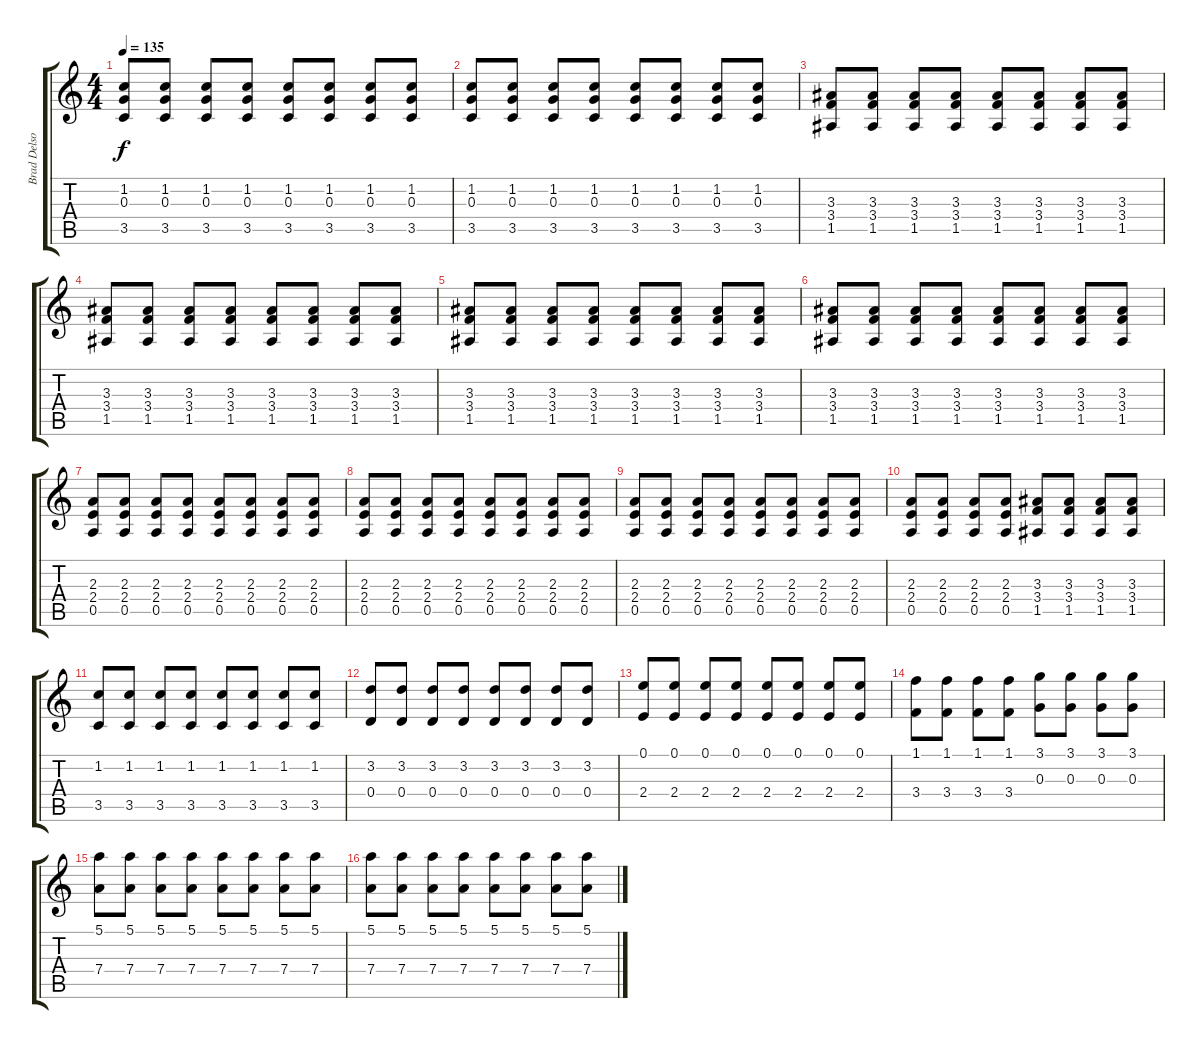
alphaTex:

\track ("Brad Delson - Guitar" "Brad Delso") {instrument overdrivenguitar}
\staff {score tabs}
\tuning (E4 B3 G3 D3 A2 E2) {hide}
\ts (4 4)
\tempo 135
\clef g2
\ks c
(1.2 0.3 3.5).8{dy f} (1.2 0.3 3.5).8 (1.2 0.3 3.5).8 (1.2 0.3 3.5).8 (1.2 0.3 3.5).8 (1.2 0.3 3.5).8 (1.2 0.3 3.5).8 (1.2 0.3 3.5).8 |
(1.2 0.3 3.5).8 (1.2 0.3 3.5).8 (1.2 0.3 3.5).8 (1.2 0.3 3.5).8 (1.2 0.3 3.5).8 (1.2 0.3 3.5).8 (1.2 0.3 3.5).8 (1.2 0.3 3.5).8 |
(3.3 3.4 1.5).8 (3.3 3.4 1.5).8 (3.3 3.4 1.5).8 (3.3 3.4 1.5).8 (3.3 3.4 1.5).8 (3.3 3.4 1.5).8 (3.3 3.4 1.5).8 (3.3 3.4 1.5).8 |
(3.3 3.4 1.5).8 (3.3 3.4 1.5).8 (3.3 3.4 1.5).8 (3.3 3.4 1.5).8 (3.3 3.4 1.5).8 (3.3 3.4 1.5).8 (3.3 3.4 1.5).8 (3.3 3.4 1.5).8 |
(3.3 3.4 1.5).8 (3.3 3.4 1.5).8 (3.3 3.4 1.5).8 (3.3 3.4 1.5).8 (3.3 3.4 1.5).8 (3.3 3.4 1.5).8 (3.3 3.4 1.5).8 (3.3 3.4 1.5).8 |
(3.3 3.4 1.5).8 (3.3 3.4 1.5).8 (3.3 3.4 1.5).8 (3.3 3.4 1.5).8 (3.3 3.4 1.5).8 (3.3 3.4 1.5).8 (3.3 3.4 1.5).8 (3.3 3.4 1.5).8 |
(2.3 2.4 0.5).8 (2.3 2.4 0.5).8 (2.3 2.4 0.5).8 (2.3 2.4 0.5).8 (2.3 2.4 0.5).8 (2.3 2.4 0.5).8 (2.3 2.4 0.5).8 (2.3 2.4 0.5).8 |
(2.3 2.4 0.5).8 (2.3 2.4 0.5).8 (2.3 2.4 0.5).8 (2.3 2.4 0.5).8 (2.3 2.4 0.5).8 (2.3 2.4 0.5).8 (2.3 2.4 0.5).8 (2.3 2.4 0.5).8 |
(2.3 2.4 0.5).8 (2.3 2.4 0.5).8 (2.3 2.4 0.5).8 (2.3 2.4 0.5).8 (2.3 2.4 0.5).8 (2.3 2.4 0.5).8 (2.3 2.4 0.5).8 (2.3 2.4 0.5).8 |
(2.3 2.4 0.5).8 (2.3 2.4 0.5).8 (2.3 2.4 0.5).8 (2.3 2.4 0.5).8 (3.3 3.4 1.5).8 (3.3 3.4 1.5).8 (3.3 3.4 1.5).8 (3.3 3.4 1.5).8 |
(1.2 3.5).8 (1.2 3.5).8 (1.2 3.5).8 (1.2 3.5).8 (1.2 3.5).8 (1.2 3.5).8 (1.2 3.5).8 (1.2 3.5).8 |
(3.2 0.4).8 (3.2 0.4).8 (3.2 0.4).8 (3.2 0.4).8 (3.2 0.4).8 (3.2 0.4).8 (3.2 0.4).8 (3.2 0.4).8 |
(0.1 2.4).8 (0.1 2.4).8 (0.1 2.4).8 (0.1 2.4).8 (0.1 2.4).8 (0.1 2.4).8 (0.1 2.4).8 (0.1 2.4).8 |
(1.1 3.4).8 (1.1 3.4).8 (1.1 3.4).8 (1.1 3.4).8 (3.1 0.3).8 (3.1 0.3).8 (3.1 0.3).8 (3.1 0.3).8 |
(5.1 7.4).8 (5.1 7.4).8 (5.1 7.4).8 (5.1 7.4).8 (5.1 7.4).8 (5.1 7.4).8 (5.1 7.4).8 (5.1 7.4).8 |
(5.1 7.4).8 (5.1 7.4).8 (5.1 7.4).8 (5.1 7.4).8 (5.1 7.4).8 (5.1 7.4).8 (5.1 7.4).8 (5.1 7.4).8
